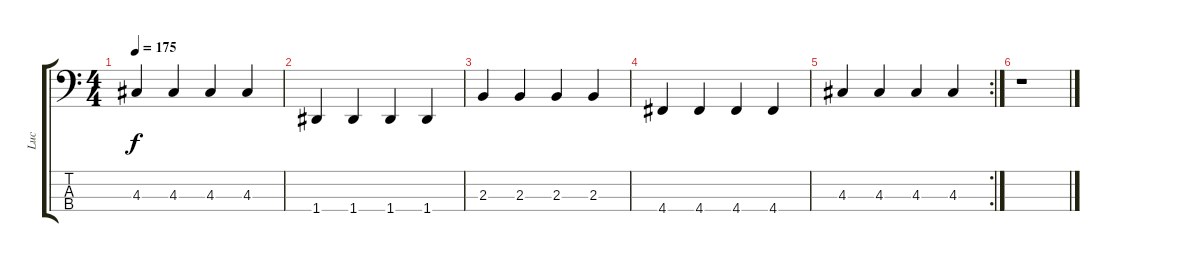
\track ("Luc" "Luc") {instrument electricbassfinger}
\staff {score tabs}
\tuning (G2 D2 A1 D1) {hide}
\ts (4 4)
\tempo 175
\clef f4
\ks c
4.3.4{dy f} 4.3.4 4.3.4 4.3.4 |
1.4.4 1.4.4 1.4.4 1.4.4 |
2.3.4 2.3.4 2.3.4 2.3.4 |
4.4.4 4.4.4 4.4.4 4.4.4 |
\rc 2
4.3.4 4.3.4 4.3.4 4.3.4 |
r.1
